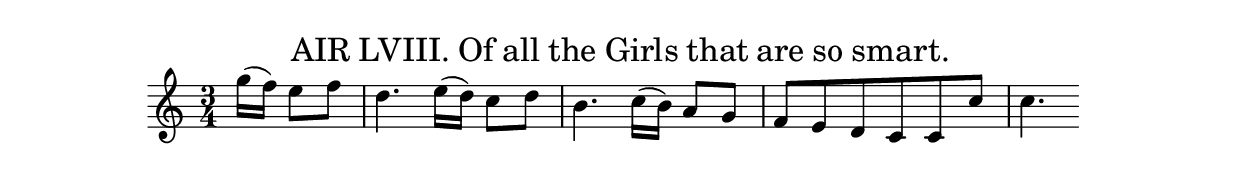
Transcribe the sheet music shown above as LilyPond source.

\version "2.10.25" 
\include "english.ly"

\header
  {title = \markup \smaller \normal-text
    {AIR LVIII. Of all the Girls that are so smart.}
  }

\score
  {
  \new Staff
  \relative c'''
    {
    \key c \major
    \time 3/4
    \clef treble \partial 4.
    g16( f) e8 f | d4. e16( d) c8 d | b4. c16( b) a8 g |
    f8 e d c c c' | c4. \bar ":|"  % printed "||"
    }
  \layout
    { \context
      { \Score
        \remove Bar_number_engraver
       }
    }
  \midi
    { \context
       { \Score tempoWholesPerMinute = #(ly:make-moment 108 4) } 
    }
  } 
